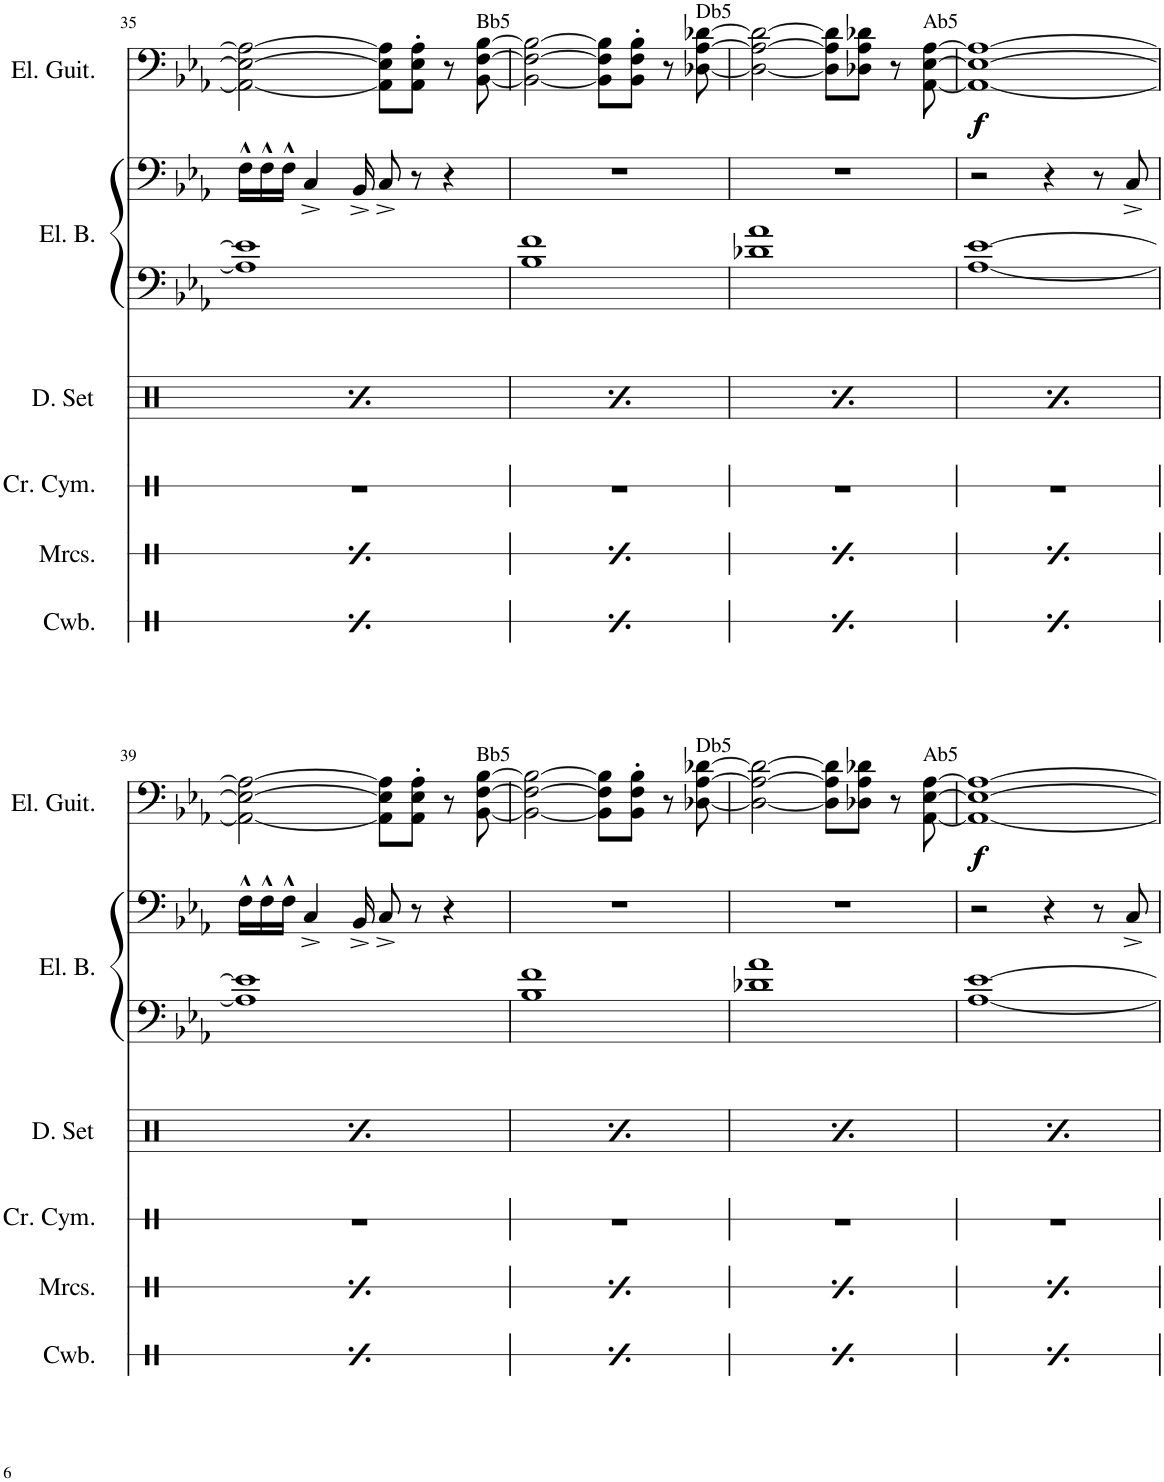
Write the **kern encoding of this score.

**kern	**dynam	**kern	**dynam	**kern	**kern	**dynam	**kern	**kern	**kern	**dynam
*part6	*part6	*part5	*part5	*part4	*part3	*part3	*part2	*part2	*part1	*part1
*staff7	*staff7	*staff6	*staff6	*staff5	*staff4	*staff4	*staff3	*staff2	*staff1	*staff1
*I"Cowbell	*	*I"Maracas	*	*I"Crash Cymbal	*I"Drumset	*	*I"Electric Bass	*	*I"Electric Guitar	*
*I'Cwb.	*	*I'Mrcs.	*	*I'Cr. Cym.	*I'D. Set	*	*I'El. B.	*	*I'El. Guit.	*
!!LO:PB:g=z
*clefX	*	*clefX	*	*clefX	*clefX	*	*clefF4	*clefF4	*clefF4	*
*	*	*	*	*	*	*	*Trd7c12	*Trd7c12	*	*
*k[]	*	*k[]	*	*k[]	*k[]	*	*k[b-e-a-]	*k[b-e-a-]	*k[b-e-a-]	*
*M4/4	*	*M4/4	*	*M4/4	*M4/4	*	*M4/4	*M4/4	*M4/4	*
=35	=35	=35	=35	=35	=35	=35	=35	=35	=35	=35
*	*	*	*	*	*^	*	*	*	*	*
!	!LO:DY:b	!	!LO:DY:b	!	!	!	!LO:DY:b	!	!	!	!
4Re\	ff	8Re\L	f	1r	4Rgg/	8Rf\L	f	1A-] 1e-]	16F^^\LL	2AA-\_ 2E-\_ 2A-\_	.
.	.	.	.	.	.	.	.	.	16F^^\	.	.
.	.	8Re\	.	.	.	8Rf\	.	.	16F^^\JJ	.	.
.	.	.	.	.	.	.	.	.	4C^/	.	.
4Re\	.	8Re\	.	.	4Rgg/	8Rcc\	.	.	.	.	.
.	.	8Re\J	.	.	.	8Rf\J	.	.	.	.	.
.	.	.	.	.	.	.	.	.	16BB-^/	.	.
4Re\	.	8Re\L	.	.	4Rgg/	8Rf\L	.	.	8C^/	8AA-\] 8E-\] 8A-\]L	.
.	.	8Re\	.	.	.	8Rf\	.	.	8r	8AA-\' 8E-\' 8A-\'J	.
4Re\	.	8Re\	.	.	4Rgg/	8Rcc\	.	.	4r	8r	.
!	!	!	!	!	!	!	!	!	!	!LO:TX:a:t=Bb5	!
.	.	8Re\J	.	.	.	8Rf\J	.	.	.	[8BB-\ [8F\ [8B-\	.
=36	=36	=36	=36	=36	=36	=36	=36	=36	=36	=36	=36
!	!LO:DY:b	!	!LO:DY:b	!	!	!	!LO:DY:b	!	!	!	!
4Re\	ff	8Re\L	f	1r	4Rgg/	8Rf\L	f	1B- 1f	1r	2BB-\_ 2F\_ 2B-\_	.
.	.	8Re\	.	.	.	8Rf\	.	.	.	.	.
4Re\	.	8Re\	.	.	4Rgg/	8Rcc\	.	.	.	.	.
.	.	8Re\J	.	.	.	8Rf\J	.	.	.	.	.
4Re\	.	8Re\L	.	.	4Rgg/	8Rf\L	.	.	.	8BB-\] 8F\] 8B-\]L	.
.	.	8Re\	.	.	.	8Rf\	.	.	.	8BB-\' 8F\' 8B-\'J	.
4Re\	.	8Re\	.	.	4Rgg/	8Rcc\	.	.	.	8r	.
!	!	!	!	!	!	!	!	!	!	!LO:TX:a:t=Db5	!
.	.	8Re\J	.	.	.	8Rf\J	.	.	.	[8D-X\ [8A-\ [8d-X\	.
=37	=37	=37	=37	=37	=37	=37	=37	=37	=37	=37	=37
!	!LO:DY:b	!	!LO:DY:b	!	!	!	!LO:DY:b	!	!	!	!
4Re\	ff	8Re\L	f	1r	4Rgg/	8Rf\L	f	1d-X 1a-	1r	2D-\_ 2A-\_ 2d-\_	.
.	.	8Re\	.	.	.	8Rf\	.	.	.	.	.
4Re\	.	8Re\	.	.	4Rgg/	8Rcc\	.	.	.	.	.
.	.	8Re\J	.	.	.	8Rf\J	.	.	.	.	.
4Re\	.	8Re\L	.	.	4Rgg/	8Rf\L	.	.	.	8D-\] 8A-\] 8d-\]L	.
.	.	8Re\	.	.	.	8Rf\	.	.	.	8D-X\ 8A-\ 8d-X\J	.
4Re\	.	8Re\	.	.	4Rgg/	8Rcc\	.	.	.	8r	.
!	!	!	!	!	!	!	!	!	!	!LO:TX:a:t=Ab5	!
.	.	8Re\J	.	.	.	8Rf\J	.	.	.	[8AA-\ [8E-\ [8A-\	.
=38	=38	=38	=38	=38	=38	=38	=38	=38	=38	=38	=38
!	!LO:DY:b	!	!LO:DY:b	!	!	!	!LO:DY:b	!	!	!	!LO:DY:b
!	!	!	!	!	!	!	!	!	!	!	!LO:DY:n=1:b
4Re\	ff	8Re\L	f	1r	4Rgg/	8Rf\L	f	[1A- [1e-	2r	1AA-_ 1E-_ 1A-_	f f
.	.	8Re\	.	.	.	8Rf\	.	.	.	.	.
4Re\	.	8Re\	.	.	4Rgg/	8Rcc\	.	.	.	.	.
.	.	8Re\J	.	.	.	8Rf\J	.	.	.	.	.
4Re\	.	8Re\L	.	.	4Rgg/	8Rf\L	.	.	4r	.	.
.	.	8Re\	.	.	.	8Rf\	.	.	.	.	.
4Re\	.	8Re\	.	.	4Rgg/	8Rcc\	.	.	8r	.	.
.	.	8Re\J	.	.	.	8Rf\J	.	.	8C^/	.	.
!!LO:LB:g=z
=39	=39	=39	=39	=39	=39	=39	=39	=39	=39	=39	=39
!	!LO:DY:b	!	!LO:DY:b	!	!	!	!LO:DY:b	!	!	!	!
4Re\	ff	8Re\L	f	1r	4Rgg/	8Rf\L	f	1A-] 1e-]	16F^^\LL	2AA-\_ 2E-\_ 2A-\_	.
.	.	.	.	.	.	.	.	.	16F^^\	.	.
.	.	8Re\	.	.	.	8Rf\	.	.	16F^^\JJ	.	.
.	.	.	.	.	.	.	.	.	4C^/	.	.
4Re\	.	8Re\	.	.	4Rgg/	8Rcc\	.	.	.	.	.
.	.	8Re\J	.	.	.	8Rf\J	.	.	.	.	.
.	.	.	.	.	.	.	.	.	16BB-^/	.	.
4Re\	.	8Re\L	.	.	4Rgg/	8Rf\L	.	.	8C^/	8AA-\] 8E-\] 8A-\]L	.
.	.	8Re\	.	.	.	8Rf\	.	.	8r	8AA-\' 8E-\' 8A-\'J	.
4Re\	.	8Re\	.	.	4Rgg/	8Rcc\	.	.	4r	8r	.
!	!	!	!	!	!	!	!	!	!	!LO:TX:a:t=Bb5	!
.	.	8Re\J	.	.	.	8Rf\J	.	.	.	[8BB-\ [8F\ [8B-\	.
=40	=40	=40	=40	=40	=40	=40	=40	=40	=40	=40	=40
!	!LO:DY:b	!	!LO:DY:b	!	!	!	!LO:DY:b	!	!	!	!
4Re\	ff	8Re\L	f	1r	4Rgg/	8Rf\L	f	1B- 1f	1r	2BB-\_ 2F\_ 2B-\_	.
.	.	8Re\	.	.	.	8Rf\	.	.	.	.	.
4Re\	.	8Re\	.	.	4Rgg/	8Rcc\	.	.	.	.	.
.	.	8Re\J	.	.	.	8Rf\J	.	.	.	.	.
4Re\	.	8Re\L	.	.	4Rgg/	8Rf\L	.	.	.	8BB-\] 8F\] 8B-\]L	.
.	.	8Re\	.	.	.	8Rf\	.	.	.	8BB-\' 8F\' 8B-\'J	.
4Re\	.	8Re\	.	.	4Rgg/	8Rcc\	.	.	.	8r	.
!	!	!	!	!	!	!	!	!	!	!LO:TX:a:t=Db5	!
.	.	8Re\J	.	.	.	8Rf\J	.	.	.	[8D-X\ [8A-\ [8d-X\	.
=41	=41	=41	=41	=41	=41	=41	=41	=41	=41	=41	=41
!	!LO:DY:b	!	!LO:DY:b	!	!	!	!LO:DY:b	!	!	!	!
4Re\	ff	8Re\L	f	1r	4Rgg/	8Rf\L	f	1d-X 1a-	1r	2D-\_ 2A-\_ 2d-\_	.
.	.	8Re\	.	.	.	8Rf\	.	.	.	.	.
4Re\	.	8Re\	.	.	4Rgg/	8Rcc\	.	.	.	.	.
.	.	8Re\J	.	.	.	8Rf\J	.	.	.	.	.
4Re\	.	8Re\L	.	.	4Rgg/	8Rf\L	.	.	.	8D-\] 8A-\] 8d-\]L	.
.	.	8Re\	.	.	.	8Rf\	.	.	.	8D-X\ 8A-\ 8d-X\J	.
4Re\	.	8Re\	.	.	4Rgg/	8Rcc\	.	.	.	8r	.
!	!	!	!	!	!	!	!	!	!	!LO:TX:a:t=Ab5	!
.	.	8Re\J	.	.	.	8Rf\J	.	.	.	[8AA-\ [8E-\ [8A-\	.
=42	=42	=42	=42	=42	=42	=42	=42	=42	=42	=42	=42
!	!LO:DY:b	!	!LO:DY:b	!	!	!	!LO:DY:b	!	!	!	!LO:DY:b
!	!	!	!	!	!	!	!	!	!	!	!LO:DY:n=1:b
4Re\	ff	8Re\L	f	1r	4Rgg/	8Rf\L	f	[1A- [1e-	2r	1AA-_ 1E-_ 1A-_	f f
.	.	8Re\	.	.	.	8Rf\	.	.	.	.	.
4Re\	.	8Re\	.	.	4Rgg/	8Rcc\	.	.	.	.	.
.	.	8Re\J	.	.	.	8Rf\J	.	.	.	.	.
4Re\	.	8Re\L	.	.	4Rgg/	8Rf\L	.	.	4r	.	.
.	.	8Re\	.	.	.	8Rf\	.	.	.	.	.
4Re\	.	8Re\	.	.	4Rgg/	8Rcc\	.	.	8r	.	.
.	.	8Re\J	.	.	.	8Rf\J	.	.	8C^/	.	.
*	*	*	*	*	*v	*v	*	*	*	*	*
=	=	=	=	=	=	=	=	=	=	=
*-	*-	*-	*-	*-	*-	*-	*-	*-	*-	*-
